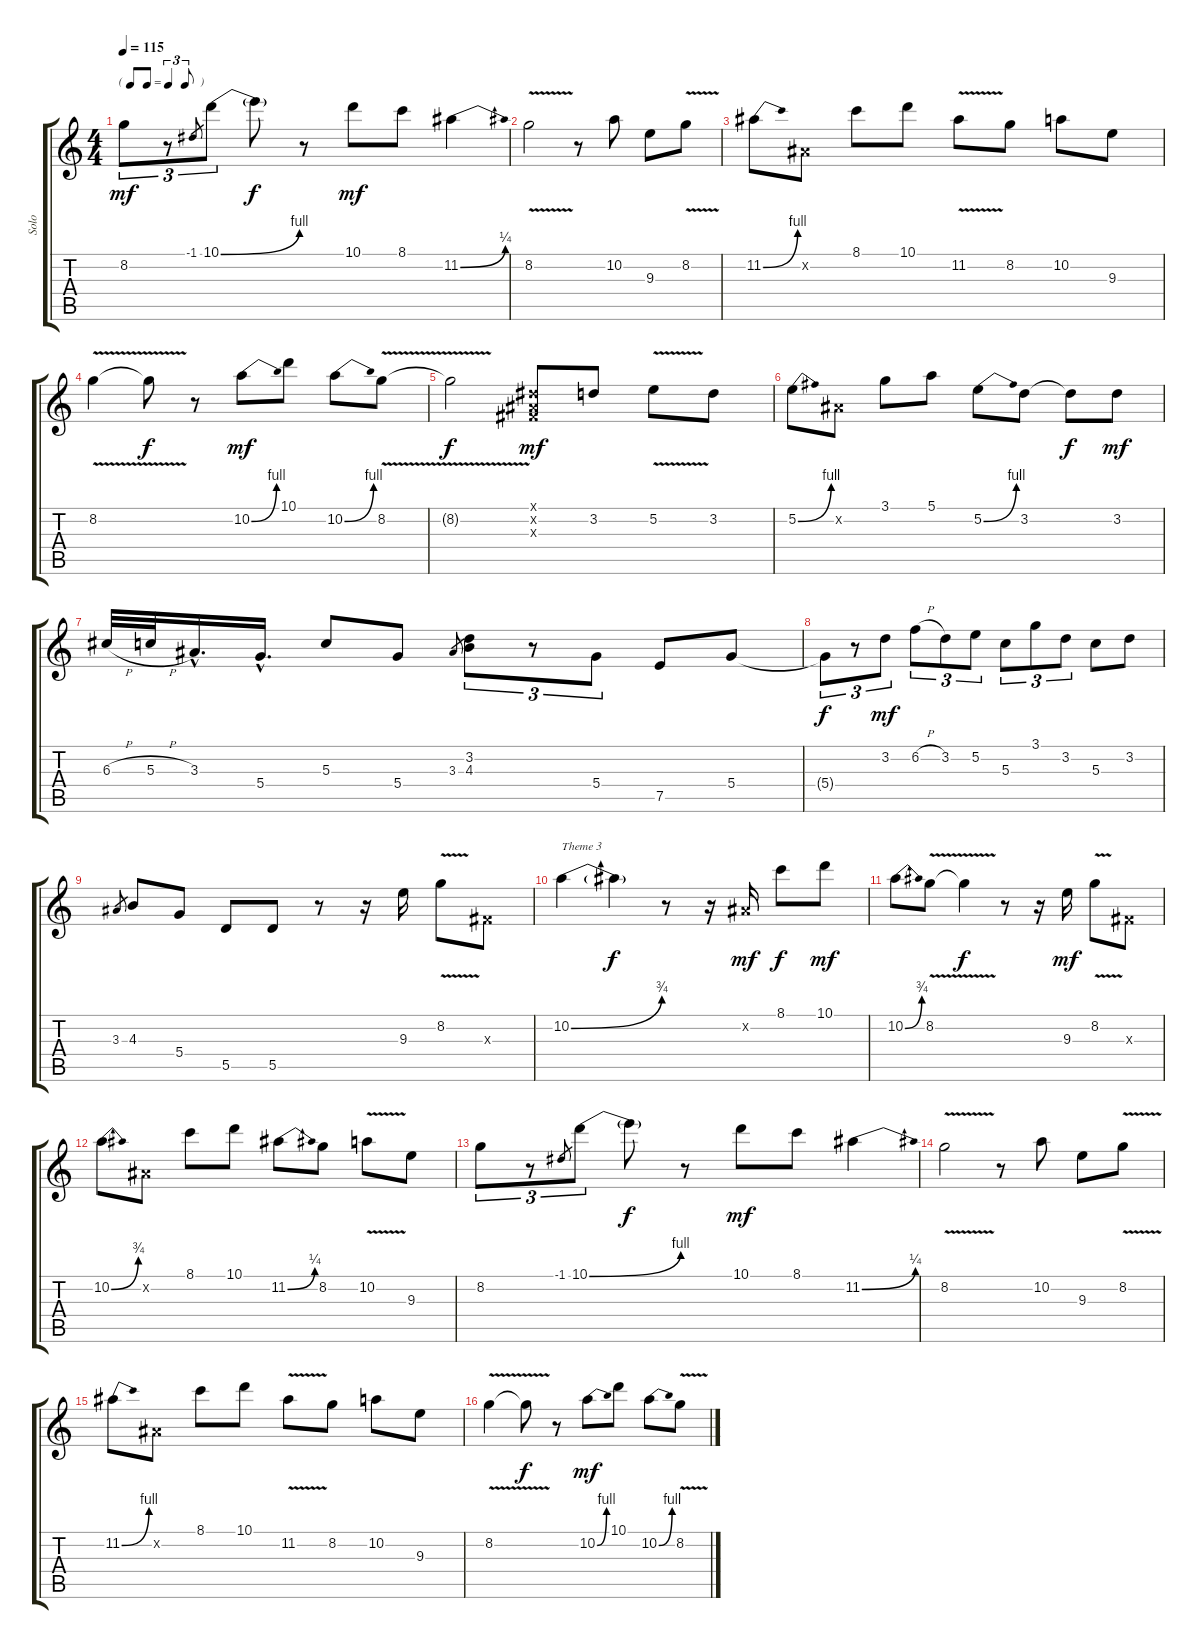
\track ("Solo" "Solo") {instrument acousticguitarnylon}
\staff {score tabs}
\tuning (E4 B3 G3 D3 A2 E2) {hide}
\ts (4 4)
\tf triplet8th
\tempo 115
\clef g2
\ks c
8.2.8{tu (3 2) dy mf} r.8{tu (3 2)} -1.1.8{gr} 10.1{be (bend 0 0 60 4)}.8{tu (3 2)} 10.1{t}.8{dy f} r.8 10.1.8{dy mf} 8.1.8 11.2{be (bend 0 0 60 1)}.4 |
8.2{v}.2 r.8 10.2.8 9.3.8 8.2{v}.8 |
11.2{be (bend 0 0 60 4)}.8 -1.2{x}.8 8.1.8 10.1.8 11.2{v}.8 8.2.8 10.2.8 9.3.8 |
8.2{v}.4 8.2{t}.8{dy f} r.8 10.2{be (bend 0 0 60 4)}.8{dy mf} 10.1.8 10.2{be (bend 0 0 60 4)}.8 8.2{v}.8 |
8.2{t}.2{dy f} (-1.1{x} -1.2{x} -1.3{x}).8{dy mf} 3.2.8 5.2{v}.8 3.2.8 |
5.2{be (bend 0 0 60 4)}.8 -1.2{x}.8 3.1.8 5.1.8 5.2{be (bend 0 0 60 4)}.8 3.2.8 3.2{t}.8{dy f} 3.2.8{dy mf} |
6.3{h}.32 5.3{h}.32 3.3{hac}.16{d} 5.4{hac}.16{d} 5.3.8 5.4.8 3.3.8{gr} (3.2 4.3).8{tu (3 2)} r.8{tu (3 2)} 5.4.8{tu (3 2)} 7.5.8 5.4.8 |
5.4{t}.8{tu (3 2) dy f} r.8{tu (3 2)} 3.2.8{tu (3 2) dy mf} 6.2{h}.8{tu (3 2)} 3.2.8{tu (3 2)} 5.2.8{tu (3 2)} 5.3.8{tu (3 2)} 3.1.8{tu (3 2)} 3.2.8{tu (3 2)} 5.3.8 3.2.8 |
3.3.8{gr} 4.3.8 5.4.8 5.5.8 5.5.8 r.8 r.16 9.3.16 8.2{v}.8 -1.3{x}.8 |
10.2{be (bend 0 0 60 3)}.4{txt "Theme 3"} 10.2{t}.4{dy f} r.8 r.16 -1.2{x}.16{dy mf} 8.1.8{dy f} 10.1.8{dy mf} |
10.2{be (bend 0 0 60 3)}.8 8.2{v}.8 8.2{t}.4{dy f} r.8 r.16 9.3.16{dy mf} 8.2{v}.8 -1.3{x}.8 |
10.2{be (bend 0 0 60 3)}.8 -1.2{x}.8 8.1.8 10.1.8 11.2{be (bend 0 0 60 1)}.8 8.2.8 10.2{v}.8 9.3.8 |
8.2.8{tu (3 2)} r.8{tu (3 2)} -1.1.8{gr} 10.1{be (bend 0 0 60 4)}.8{tu (3 2)} 10.1{t}.8{dy f} r.8 10.1.8{dy mf} 8.1.8 11.2{be (bend 0 0 60 1)}.4 |
8.2{v}.2 r.8 10.2.8 9.3.8 8.2{v}.8 |
11.2{be (bend 0 0 60 4)}.8 -1.2{x}.8 8.1.8 10.1.8 11.2{v}.8 8.2.8 10.2.8 9.3.8 |
8.2{v}.4 8.2{t}.8{dy f} r.8 10.2{be (bend 0 0 60 4)}.8{dy mf} 10.1.8 10.2{be (bend 0 0 60 4)}.8 8.2{v}.8
